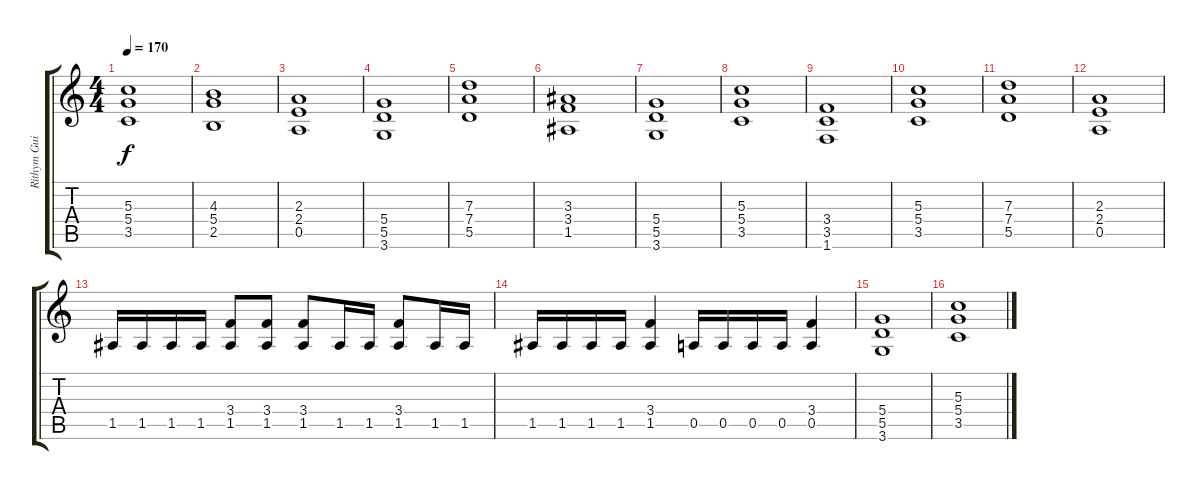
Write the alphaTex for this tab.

\track ("Rithym Guitar" "Rithym Gui") {instrument distortionguitar}
\staff {score tabs}
\tuning (E4 B3 G3 D3 A2 E2) {hide}
\ts (4 4)
\tempo 170
\clef g2
\ks c
(5.3 5.4 3.5).1{dy f} |
(4.3 5.4 2.5).1 |
(2.3 2.4 0.5).1 |
(5.4 5.5 3.6).1 |
(7.3 7.4 5.5).1 |
(3.3 3.4 1.5).1 |
(5.4 5.5 3.6).1 |
(5.3 5.4 3.5).1 |
(3.4 3.5 1.6).1 |
(5.3 5.4 3.5).1 |
(7.3 7.4 5.5).1 |
(2.3 2.4 0.5).1 |
1.5.16 1.5.16 1.5.16 1.5.16 (3.4 1.5).8 (3.4 1.5).8 (3.4 1.5).8 1.5.16 1.5.16 (3.4 1.5).8 1.5.16 1.5.16 |
1.5.16 1.5.16 1.5.16 1.5.16 (3.4 1.5).4 0.5.16 0.5.16 0.5.16 0.5.16 (3.4 0.5).4 |
(5.4 5.5 3.6).1 |
(5.3 5.4 3.5).1
